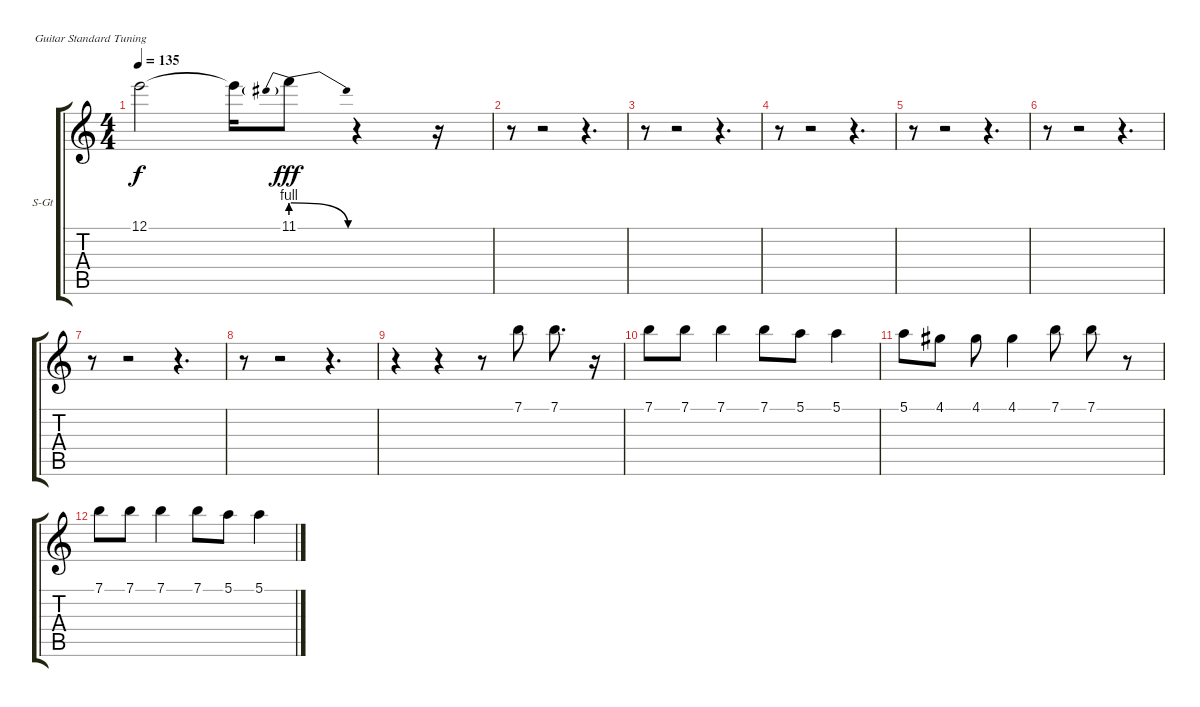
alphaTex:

\bracketExtendMode groupsimilarinstruments
\firstSystemTrackNameOrientation horizontal
\otherSystemsTrackNameOrientation horizontal
\track ("VOCAL1" "S-Gt") {mute instrument contrabass}
\staff {score tabs}
\tuning (E4 B3 G3 D3 A2 E2)
\ts (4 4)
\tempo 135
\clef g2
\ks c
12.1{t}.2{dy f} 12.1{t}.16 11.1{be (prebendrelease 0 4 60 0)}.8{dy fff} r.4 r.16 |
r.8 r.2 r.4{d} |
r.8 r.2 r.4{d} |
r.8 r.2 r.4{d} |
r.8 r.2 r.4{d} |
r.8 r.2 r.4{d} |
r.8 r.2 r.4{d} |
r.8 r.2 r.4{d} |
r.4 r.4 r.8 7.1.8 7.1.8{d} r.16 |
7.1.8 7.1.8 7.1.4 7.1.8 5.1.8 5.1.4 |
5.1.8 4.1.8 4.1.8 4.1.4 7.1.8 7.1.8 r.8 |
7.1.8 7.1.8 7.1.4 7.1.8 5.1.8 5.1.4
